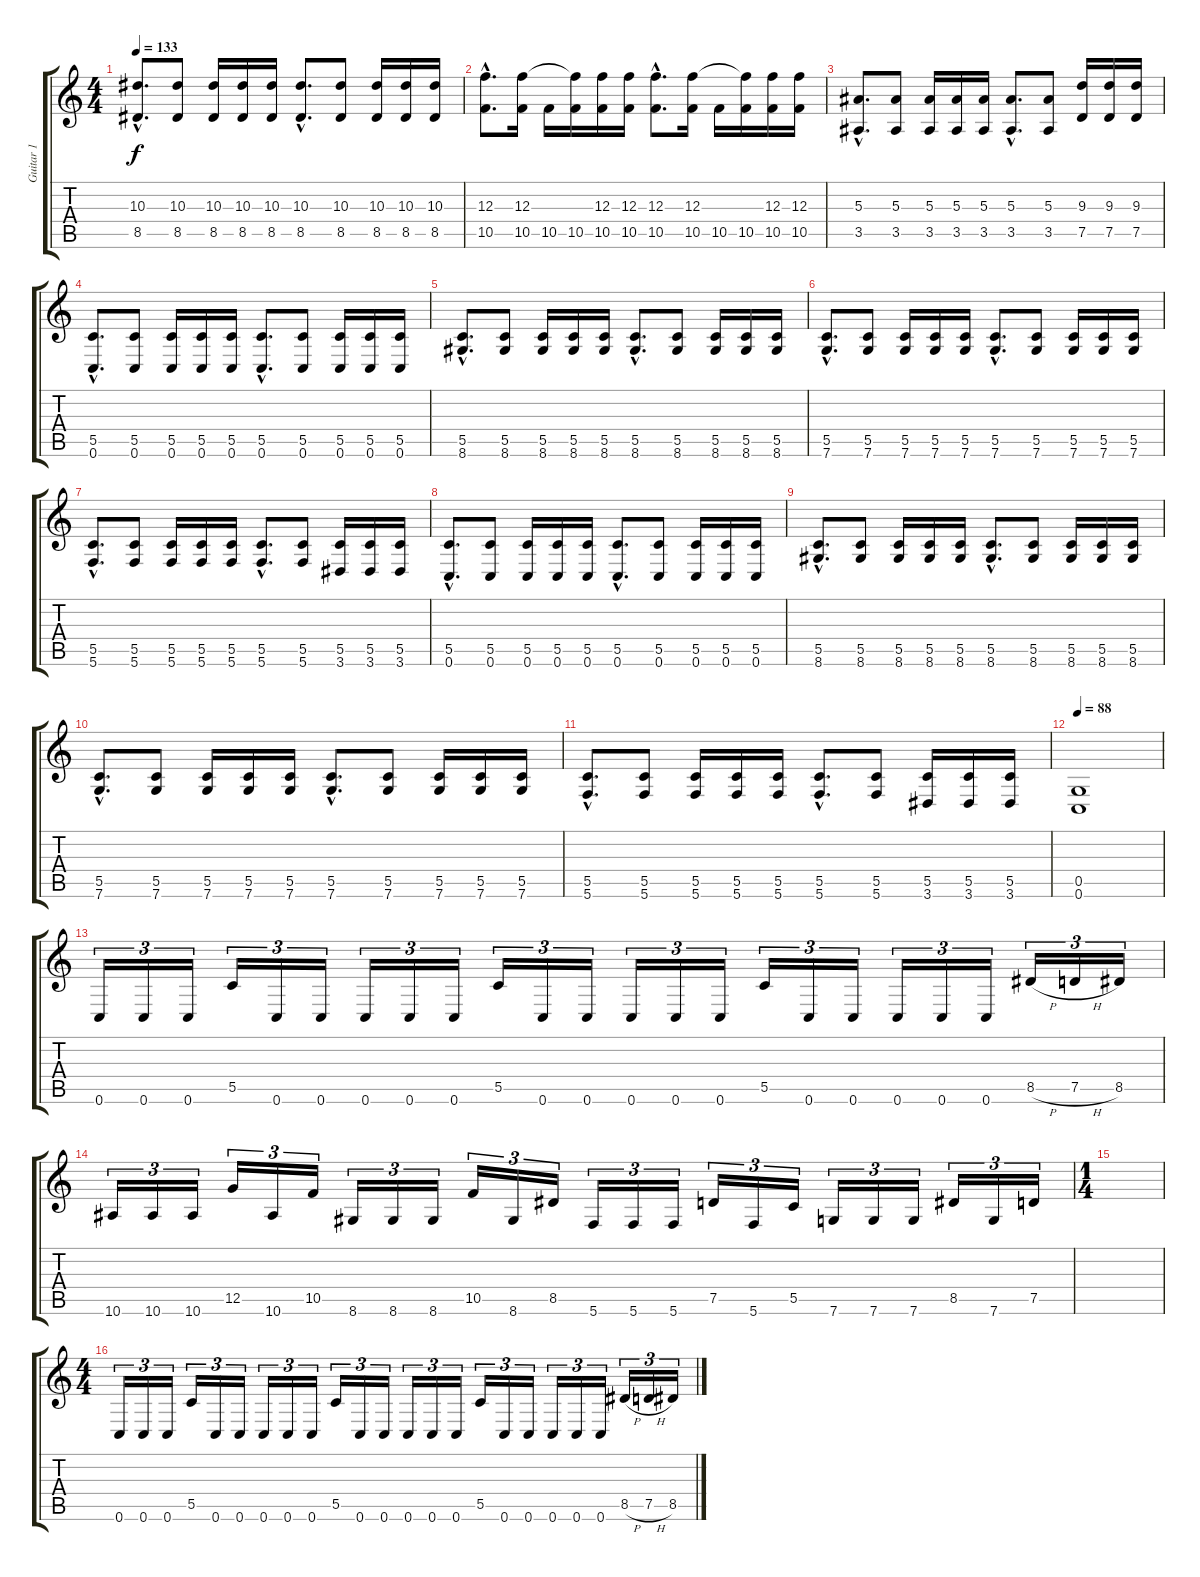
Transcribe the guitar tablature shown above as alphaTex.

\track ("Guitar 1" "Guitar 1") {instrument distortionguitar}
\staff {score tabs}
\tuning (D4 A3 F3 C3 G2 C2) {hide}
\ts (4 4)
\tempo 133
\clef g2
\ks c
(10.3{hac} 8.5{hac}).8{d dy f} (10.3 8.5).8 (10.3 8.5).16 (10.3 8.5).16 (10.3 8.5).16 (10.3{hac} 8.5{hac}).8{d} (10.3 8.5).8 (10.3 8.5).16 (10.3 8.5).16 (10.3 8.5).16 |
(12.3{hac} 10.5{hac}).8{d} (12.3 10.5).16 10.5.16 (12.3{t} 10.5).16 (12.3 10.5).16 (12.3 10.5).16 (12.3{hac} 10.5{hac}).8{d} (12.3 10.5).16 10.5.16 (12.3{t} 10.5).16 (12.3 10.5).16 (12.3 10.5).16 |
(5.3{hac} 3.5{hac}).8{d} (5.3 3.5).8 (5.3 3.5).16 (5.3 3.5).16 (5.3 3.5).16 (5.3{hac} 3.5{hac}).8{d} (5.3 3.5).8 (9.3 7.5).16 (9.3 7.5).16 (9.3 7.5).16 |
(5.5{hac} 0.6{hac}).8{d} (5.5 0.6).8 (5.5 0.6).16 (5.5 0.6).16 (5.5 0.6).16 (5.5{hac} 0.6{hac}).8{d} (5.5 0.6).8 (5.5 0.6).16 (5.5 0.6).16 (5.5 0.6).16 |
(5.5{hac} 8.6{hac}).8{d} (5.5 8.6).8 (5.5 8.6).16 (5.5 8.6).16 (5.5 8.6).16 (5.5{hac} 8.6{hac}).8{d} (5.5 8.6).8 (5.5 8.6).16 (5.5 8.6).16 (5.5 8.6).16 |
(5.5{hac} 7.6{hac}).8{d} (5.5 7.6).8 (5.5 7.6).16 (5.5 7.6).16 (5.5 7.6).16 (5.5{hac} 7.6{hac}).8{d} (5.5 7.6).8 (5.5 7.6).16 (5.5 7.6).16 (5.5 7.6).16 |
(5.5{hac} 5.6{hac}).8{d} (5.5 5.6).8 (5.5 5.6).16 (5.5 5.6).16 (5.5 5.6).16 (5.5{hac} 5.6{hac}).8{d} (5.5 5.6).8 (5.5 3.6).16 (5.5 3.6).16 (5.5 3.6).16 |
(5.5{hac} 0.6{hac}).8{d} (5.5 0.6).8 (5.5 0.6).16 (5.5 0.6).16 (5.5 0.6).16 (5.5{hac} 0.6{hac}).8{d} (5.5 0.6).8 (5.5 0.6).16 (5.5 0.6).16 (5.5 0.6).16 |
(5.5{hac} 8.6{hac}).8{d} (5.5 8.6).8 (5.5 8.6).16 (5.5 8.6).16 (5.5 8.6).16 (5.5{hac} 8.6{hac}).8{d} (5.5 8.6).8 (5.5 8.6).16 (5.5 8.6).16 (5.5 8.6).16 |
(5.5{hac} 7.6{hac}).8{d} (5.5 7.6).8 (5.5 7.6).16 (5.5 7.6).16 (5.5 7.6).16 (5.5{hac} 7.6{hac}).8{d} (5.5 7.6).8 (5.5 7.6).16 (5.5 7.6).16 (5.5 7.6).16 |
(5.5{hac} 5.6{hac}).8{d} (5.5 5.6).8 (5.5 5.6).16 (5.5 5.6).16 (5.5 5.6).16 (5.5{hac} 5.6{hac}).8{d} (5.5 5.6).8 (5.5 3.6).16 (5.5 3.6).16 (5.5 3.6).16 |
\tempo 88
(0.5 0.6).1 |
0.6.16{tu (3 2)} 0.6.16{tu (3 2)} 0.6.16{tu (3 2)} 5.5.16{tu (3 2)} 0.6.16{tu (3 2)} 0.6.16{tu (3 2)} 0.6.16{tu (3 2)} 0.6.16{tu (3 2)} 0.6.16{tu (3 2)} 5.5.16{tu (3 2)} 0.6.16{tu (3 2)} 0.6.16{tu (3 2)} 0.6.16{tu (3 2)} 0.6.16{tu (3 2)} 0.6.16{tu (3 2)} 5.5.16{tu (3 2)} 0.6.16{tu (3 2)} 0.6.16{tu (3 2)} 0.6.16{tu (3 2)} 0.6.16{tu (3 2)} 0.6.16{tu (3 2)} 8.5{h}.16{tu (3 2)} 7.5{h}.16{tu (3 2)} 8.5.16{tu (3 2)} |
10.6.16{tu (3 2)} 10.6.16{tu (3 2)} 10.6.16{tu (3 2)} 12.5.16{tu (3 2)} 10.6.16{tu (3 2)} 10.5.16{tu (3 2)} 8.6.16{tu (3 2)} 8.6.16{tu (3 2)} 8.6.16{tu (3 2)} 10.5.16{tu (3 2)} 8.6.16{tu (3 2)} 8.5.16{tu (3 2)} 5.6.16{tu (3 2)} 5.6.16{tu (3 2)} 5.6.16{tu (3 2)} 7.5.16{tu (3 2)} 5.6.16{tu (3 2)} 5.5.16{tu (3 2)} 7.6.16{tu (3 2)} 7.6.16{tu (3 2)} 7.6.16{tu (3 2)} 8.5.16{tu (3 2)} 7.6.16{tu (3 2)} 7.5.16{tu (3 2)} |
\ts (1 4)
|
\ts (4 4)
0.6.16{tu (3 2)} 0.6.16{tu (3 2)} 0.6.16{tu (3 2)} 5.5.16{tu (3 2)} 0.6.16{tu (3 2)} 0.6.16{tu (3 2)} 0.6.16{tu (3 2)} 0.6.16{tu (3 2)} 0.6.16{tu (3 2)} 5.5.16{tu (3 2)} 0.6.16{tu (3 2)} 0.6.16{tu (3 2)} 0.6.16{tu (3 2)} 0.6.16{tu (3 2)} 0.6.16{tu (3 2)} 5.5.16{tu (3 2)} 0.6.16{tu (3 2)} 0.6.16{tu (3 2)} 0.6.16{tu (3 2)} 0.6.16{tu (3 2)} 0.6.16{tu (3 2)} 8.5{h}.16{tu (3 2)} 7.5{h}.16{tu (3 2)} 8.5.16{tu (3 2)}
